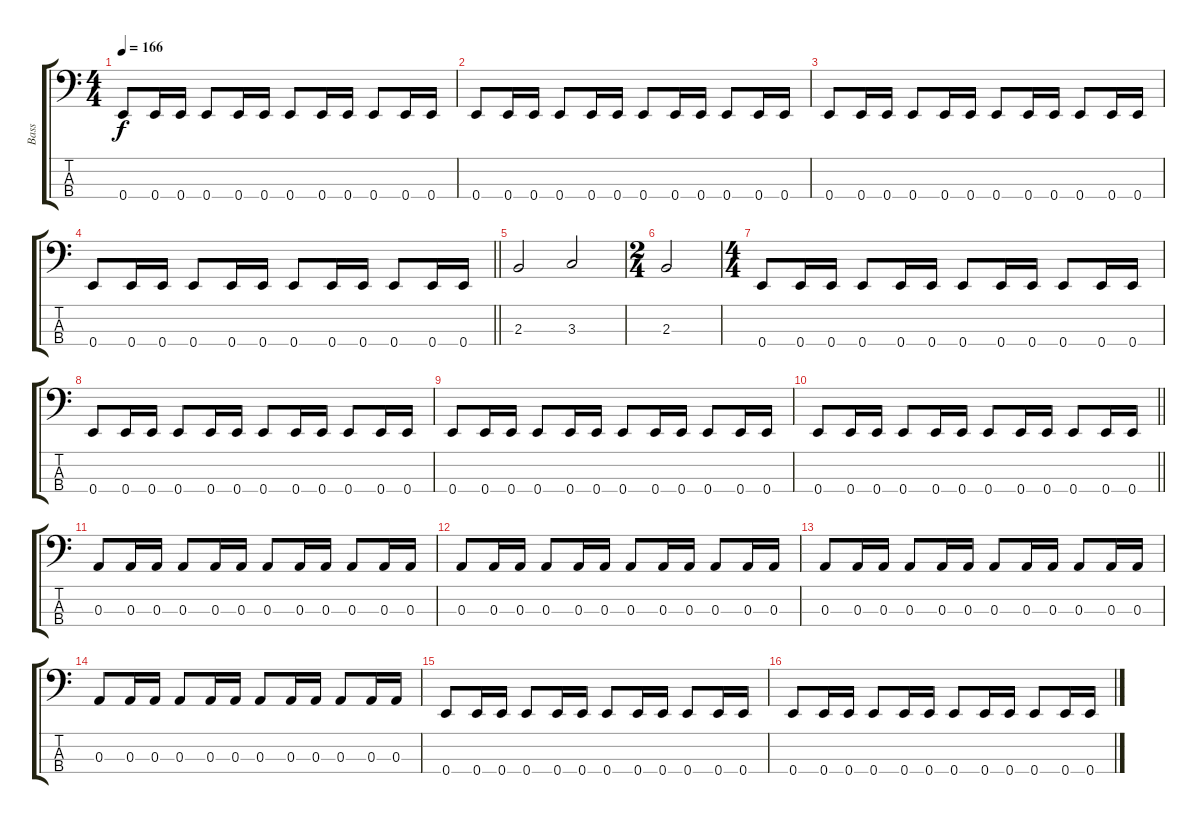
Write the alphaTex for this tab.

\track ("Bass" "Bass") {instrument electricbasspick}
\staff {score tabs}
\tuning (G2 D2 A1 E1) {hide}
\ts (4 4)
\tempo 166
\clef f4
\ks c
0.4.8{dy f} 0.4.16 0.4.16 0.4.8 0.4.16 0.4.16 0.4.8 0.4.16 0.4.16 0.4.8 0.4.16 0.4.16 |
0.4.8 0.4.16 0.4.16 0.4.8 0.4.16 0.4.16 0.4.8 0.4.16 0.4.16 0.4.8 0.4.16 0.4.16 |
0.4.8 0.4.16 0.4.16 0.4.8 0.4.16 0.4.16 0.4.8 0.4.16 0.4.16 0.4.8 0.4.16 0.4.16 |
\barLineRight lightlight
0.4.8 0.4.16 0.4.16 0.4.8 0.4.16 0.4.16 0.4.8 0.4.16 0.4.16 0.4.8 0.4.16 0.4.16 |
2.3.2 3.3.2 |
\ts (2 4)
2.3.2 |
\ts (4 4)
0.4.8 0.4.16 0.4.16 0.4.8 0.4.16 0.4.16 0.4.8 0.4.16 0.4.16 0.4.8 0.4.16 0.4.16 |
0.4.8 0.4.16 0.4.16 0.4.8 0.4.16 0.4.16 0.4.8 0.4.16 0.4.16 0.4.8 0.4.16 0.4.16 |
0.4.8 0.4.16 0.4.16 0.4.8 0.4.16 0.4.16 0.4.8 0.4.16 0.4.16 0.4.8 0.4.16 0.4.16 |
\barLineRight lightlight
0.4.8 0.4.16 0.4.16 0.4.8 0.4.16 0.4.16 0.4.8 0.4.16 0.4.16 0.4.8 0.4.16 0.4.16 |
0.3.8 0.3.16 0.3.16 0.3.8 0.3.16 0.3.16 0.3.8 0.3.16 0.3.16 0.3.8 0.3.16 0.3.16 |
0.3.8 0.3.16 0.3.16 0.3.8 0.3.16 0.3.16 0.3.8 0.3.16 0.3.16 0.3.8 0.3.16 0.3.16 |
0.3.8 0.3.16 0.3.16 0.3.8 0.3.16 0.3.16 0.3.8 0.3.16 0.3.16 0.3.8 0.3.16 0.3.16 |
0.3.8 0.3.16 0.3.16 0.3.8 0.3.16 0.3.16 0.3.8 0.3.16 0.3.16 0.3.8 0.3.16 0.3.16 |
0.4.8 0.4.16 0.4.16 0.4.8 0.4.16 0.4.16 0.4.8 0.4.16 0.4.16 0.4.8 0.4.16 0.4.16 |
0.4.8 0.4.16 0.4.16 0.4.8 0.4.16 0.4.16 0.4.8 0.4.16 0.4.16 0.4.8 0.4.16 0.4.16
